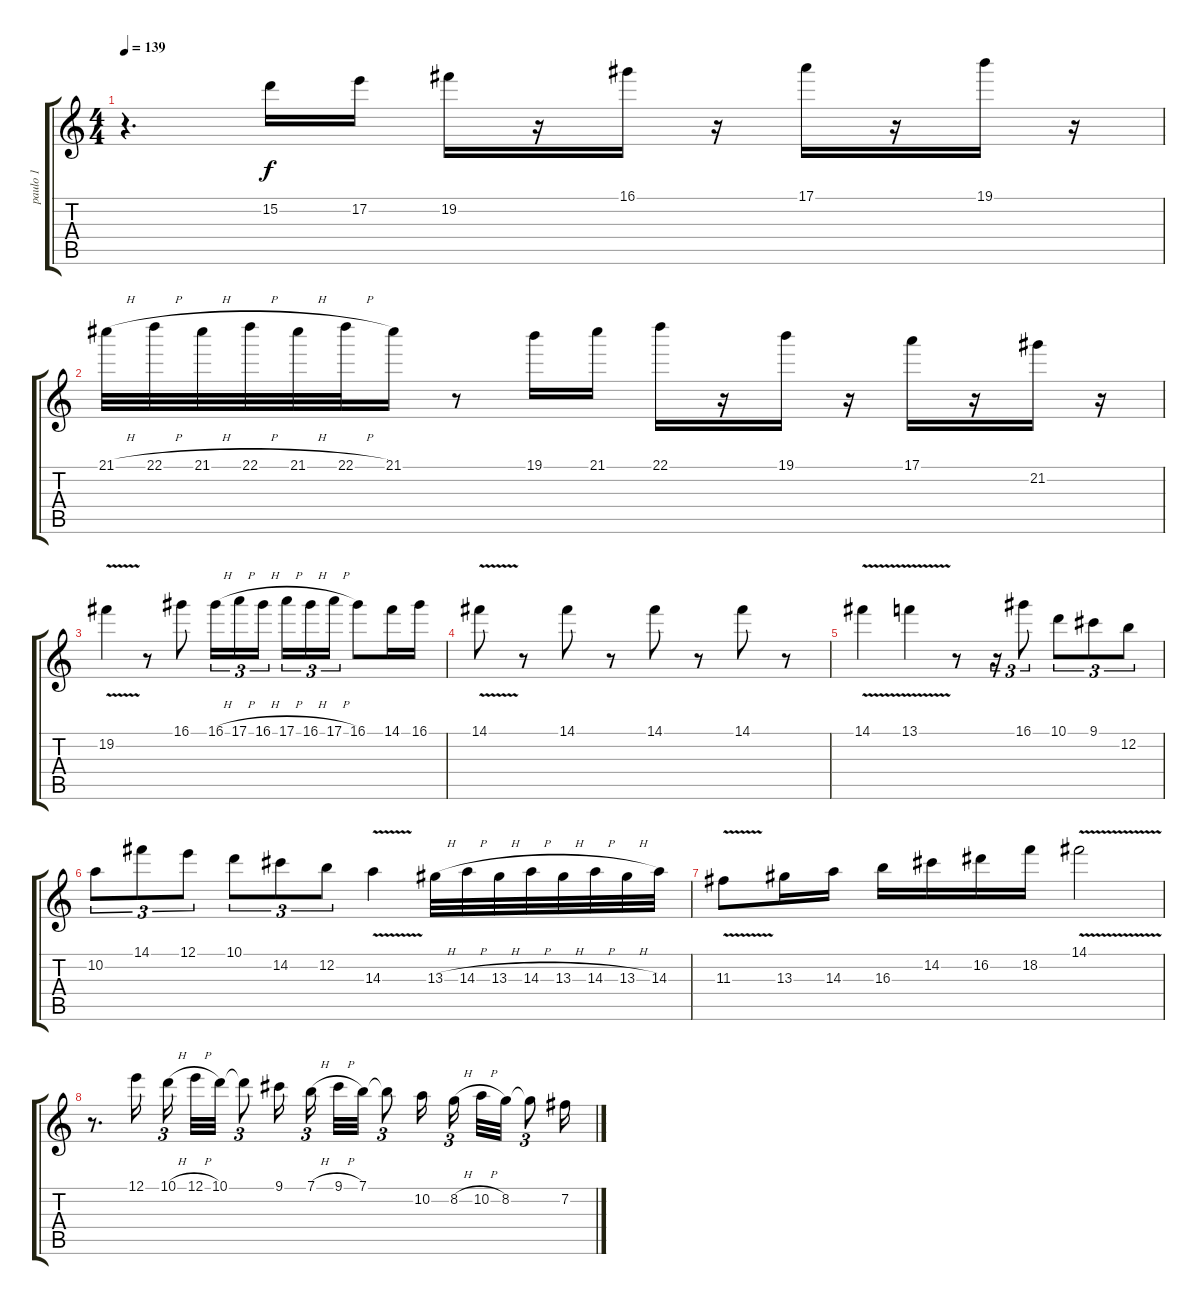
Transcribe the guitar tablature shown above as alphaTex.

\track ("paulo 1" "paulo 1") {instrument distortionguitar}
\staff {score tabs}
\tuning (E4 B3 G3 D3 A2 E2) {hide}
\ts (4 4)
\tempo 139
\clef g2
\ks c
r.4{d dy f} 15.2.16 17.2.16 19.2.16 r.16 16.1.16 r.16 17.1.16 r.16 19.1.16 r.16 |
21.1{h}.32 22.1{h}.32 21.1{h}.32 22.1{h}.32 21.1{h}.32 22.1{h}.32 21.1.16 r.8 19.1.16 21.1.16 22.1.16 r.16 19.1.16 r.16 17.1.16 r.16 21.2.16 r.16 |
19.2{v}.4 r.8 16.1.8 16.1{h}.16{tu (3 2)} 17.1{h}.16{tu (3 2)} 16.1{h}.16{tu (3 2) beam splitsecondary} 17.1{h}.16{tu (3 2)} 16.1{h}.16{tu (3 2)} 17.1{h}.16{tu (3 2)} 16.1.8 14.1.16 16.1.16 |
14.1{v}.8 r.8 14.1.8 r.8 14.1.8 r.8 14.1.8 r.8 |
14.1{v}.4 13.1{v}.4 r.8 r.16{tu (3 2)} 16.1.8{tu (3 2)} 10.1.8{tu (3 2)} 9.1.8{tu (3 2)} 12.2.8{tu (3 2)} |
10.2.8{tu (3 2)} 14.1.8{tu (3 2)} 12.1.8{tu (3 2)} 10.1.8{tu (3 2)} 14.2.8{tu (3 2)} 12.2.8{tu (3 2)} 14.3{v}.4 13.3{h}.32 14.3{h}.32 13.3{h}.32 14.3{h}.32 13.3{h}.32 14.3{h}.32 13.3{h}.32 14.3.32 |
11.3{v}.8 13.3.16 14.3.16 16.3.16 14.2.16 16.2.16 18.2.16 14.1{v}.2 |
r.8{d} 12.1.16 10.1{h}.16{tu (3 2) beam splitsecondary} 12.1{h}.32 10.1.32 10.1{t}.8{tu (3 2)} 9.1.16 7.1{h}.16{tu (3 2) beam splitsecondary} 9.1{h}.32 7.1.32 7.1{t}.8{tu (3 2)} 10.2.16 8.2{h}.16{tu (3 2) beam splitsecondary} 10.2{h}.32 8.2.32 8.2{t}.8{tu (3 2)} 7.2.16
